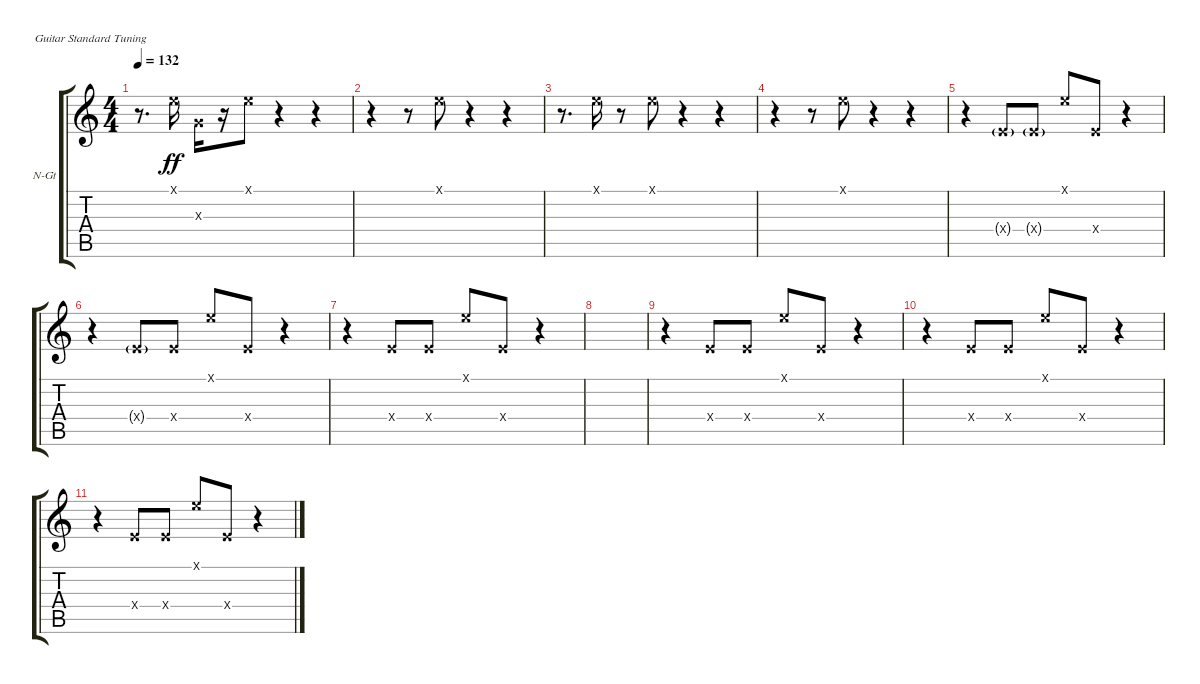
\defaultSystemsLayout 4
\bracketExtendMode groupsimilarinstruments
\firstSystemTrackNameOrientation horizontal
\otherSystemsTrackNameOrientation horizontal
\track ("Nylon Guitar" "N-Gt") {instrument acousticguitarnylon}
\staff {score tabs}
\tuning (E4 B3 G3 D3 A2 E2)
\ts (4 4)
\tempo 132
\clef g2
\ks c
r.8{d dy ff} 0.1{x}.16 0.3{x}.16 r.16 0.1{x}.8 r.4 r.4 |
r.4 r.8 0.1{x}.8 r.4 r.4 |
r.8{d} 0.1{x}.16 r.8 0.1{x}.8 r.4 r.4 |
r.4 r.8 0.1{x}.8 r.4 r.4 |
r.4 2.4{g x}.8 2.4{g x}.8 0.1{x}.8 2.4{x}.8 r.4 |
r.4 2.4{g x}.8 2.4{x}.8 0.1{x}.8 2.4{x}.8 r.4 |
r.4 2.4{x}.8 2.4{x}.8 0.1{x}.8 2.4{x}.8 r.4 |
|
r.4 2.4{x}.8 2.4{x}.8 0.1{x}.8 2.4{x}.8 r.4 |
r.4 2.4{x}.8 2.4{x}.8 0.1{x}.8 2.4{x}.8 r.4 |
r.4 2.4{x}.8 2.4{x}.8 0.1{x}.8 2.4{x}.8 r.4
